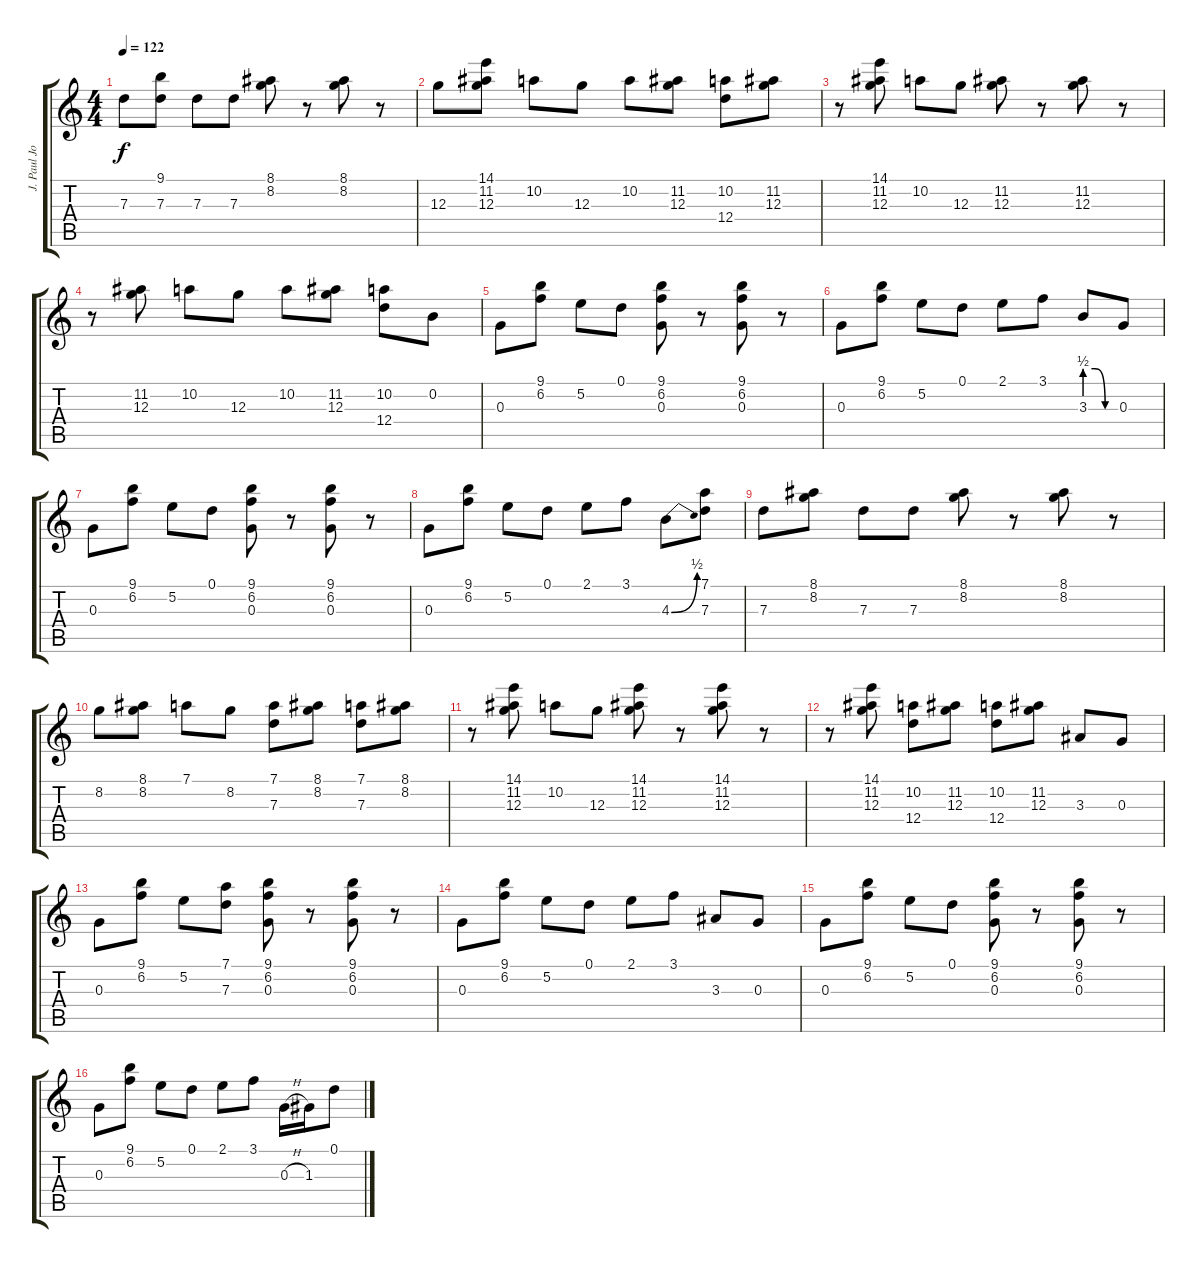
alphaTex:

\track ("J. Paul Jones" "J. Paul Jo") {instrument acousticguitarsteel}
\staff {score tabs}
\tuning (D4 B3 G3 D3 G2 D2) {hide}
\ts (4 4)
\tempo 122
\clef g2
\ks c
7.3{t}.8{dy f} (9.1 7.3).8 7.3.8 7.3.8 (8.1 8.2).8 r.8 (8.1 8.2).8 r.8 |
12.3.8 (14.1 11.2 12.3).8 10.2.8 12.3.8 10.2.8 (11.2 12.3).8 (10.2 12.4).8 (11.2 12.3).8 |
r.8 (14.1 11.2 12.3).8 10.2.8 12.3.8 (11.2 12.3).8 r.8 (11.2 12.3).8 r.8 |
r.8 (11.2 12.3).8 10.2.8 12.3.8 10.2.8 (11.2 12.3).8 (10.2 12.4).8 0.2.8 |
0.3.8 (9.1 6.2).8 5.2.8 0.1.8 (9.1 6.2 0.3).8 r.8 (9.1 6.2 0.3).8 r.8 |
0.3.8 (9.1 6.2).8 5.2.8 0.1.8 2.1.8 3.1.8 3.3{be (custom 0 2 20 2 40 0 60 0)}.8 0.3.8 |
0.3.8 (9.1 6.2).8 5.2.8 0.1.8 (9.1 6.2 0.3).8 r.8 (9.1 6.2 0.3).8 r.8 |
0.3.8 (9.1 6.2).8 5.2.8 0.1.8 2.1.8 3.1.8 4.3{be (bend 0 0 60 2)}.8 (7.1 7.3).8 |
7.3.8 (8.1 8.2).8 7.3.8 7.3.8 (8.1 8.2).8 r.8 (8.1 8.2).8 r.8 |
8.2.8 (8.1 8.2).8 7.1.8 8.2.8 (7.1 7.3).8 (8.1 8.2).8 (7.1 7.3).8 (8.1 8.2).8 |
r.8 (14.1 11.2 12.3).8 10.2.8 12.3.8 (14.1 11.2 12.3).8 r.8 (14.1 11.2 12.3).8 r.8 |
r.8 (14.1 11.2 12.3).8 (10.2 12.4).8 (11.2 12.3).8 (10.2 12.4).8 (11.2 12.3).8 3.3.8 0.3.8 |
0.3.8 (9.1 6.2).8 5.2.8 (7.1 7.3).8 (9.1 6.2 0.3).8 r.8 (9.1 6.2 0.3).8 r.8 |
0.3.8 (9.1 6.2).8 5.2.8 0.1.8 2.1.8 3.1.8 3.3.8 0.3.8 |
0.3.8 (9.1 6.2).8 5.2.8 0.1.8 (9.1 6.2 0.3).8 r.8 (9.1 6.2 0.3).8 r.8 |
0.3.8 (9.1 6.2).8 5.2.8 0.1.8 2.1.8 3.1.8 0.3{h}.16 1.3.16 0.1.8
